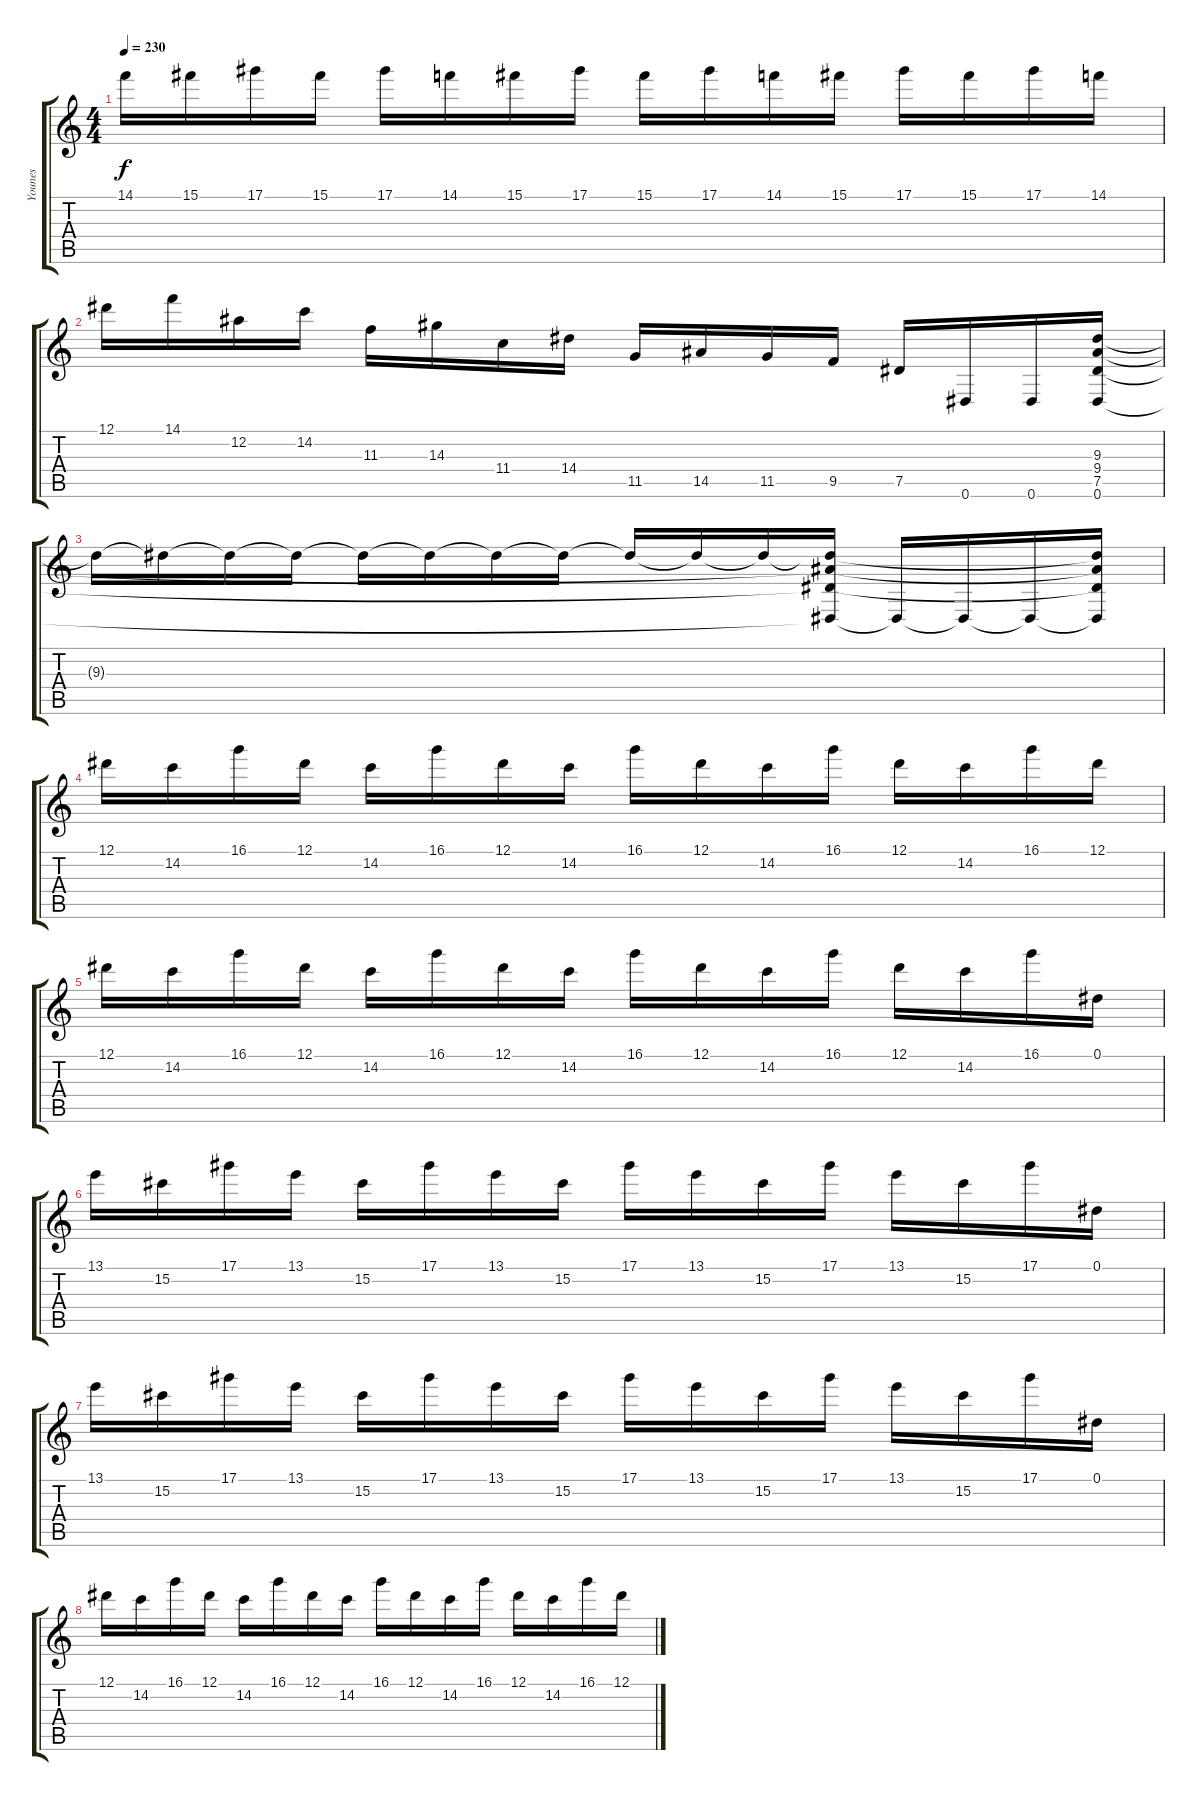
\track ("Younes" "Younes") {instrument overdrivenguitar}
\staff {score tabs}
\tuning (Eb4 Bb3 Gb3 Db3 Ab2 Eb2) {hide}
\ts (4 4)
\tempo 230
\clef g2
\ks c
14.1.16{dy f} 15.1.16 17.1.16 15.1.16 17.1.16 14.1.16 15.1.16 17.1.16 15.1.16 17.1.16 14.1.16 15.1.16 17.1.16 15.1.16 17.1.16 14.1.16 |
12.1.16 14.1.16 12.2.16 14.2.16 11.3.16 14.3.16 11.4.16 14.4.16 11.5.16 14.5.16 11.5.16 9.5.16 7.5.16 0.6.16 0.6.16 (9.3 9.4 7.5 0.6).16 |
9.3{t}.16 9.3{t}.16 9.3{t}.16 9.3{t}.16 9.3{t}.16 9.3{t}.16 9.3{t}.16 9.3{t}.16 9.3{t}.16 9.3{t}.16 9.3{t}.16 (9.3{t} 9.4{t} 7.5{t} 0.6{t}).16 0.6{t}.16 0.6{t}.16 0.6{t}.16 (9.3{t} 9.4{t} 7.5{t} 0.6{t}).16 |
12.1.16 14.2.16 16.1.16 12.1.16 14.2.16 16.1.16 12.1.16 14.2.16 16.1.16 12.1.16 14.2.16 16.1.16 12.1.16 14.2.16 16.1.16 12.1.16 |
12.1.16 14.2.16 16.1.16 12.1.16 14.2.16 16.1.16 12.1.16 14.2.16 16.1.16 12.1.16 14.2.16 16.1.16 12.1.16 14.2.16 16.1.16 0.1.16 |
13.1.16 15.2.16 17.1.16 13.1.16 15.2.16 17.1.16 13.1.16 15.2.16 17.1.16 13.1.16 15.2.16 17.1.16 13.1.16 15.2.16 17.1.16 0.1.16 |
13.1.16 15.2.16 17.1.16 13.1.16 15.2.16 17.1.16 13.1.16 15.2.16 17.1.16 13.1.16 15.2.16 17.1.16 13.1.16 15.2.16 17.1.16 0.1.16 |
12.1.16 14.2.16 16.1.16 12.1.16 14.2.16 16.1.16 12.1.16 14.2.16 16.1.16 12.1.16 14.2.16 16.1.16 12.1.16 14.2.16 16.1.16 12.1.16
